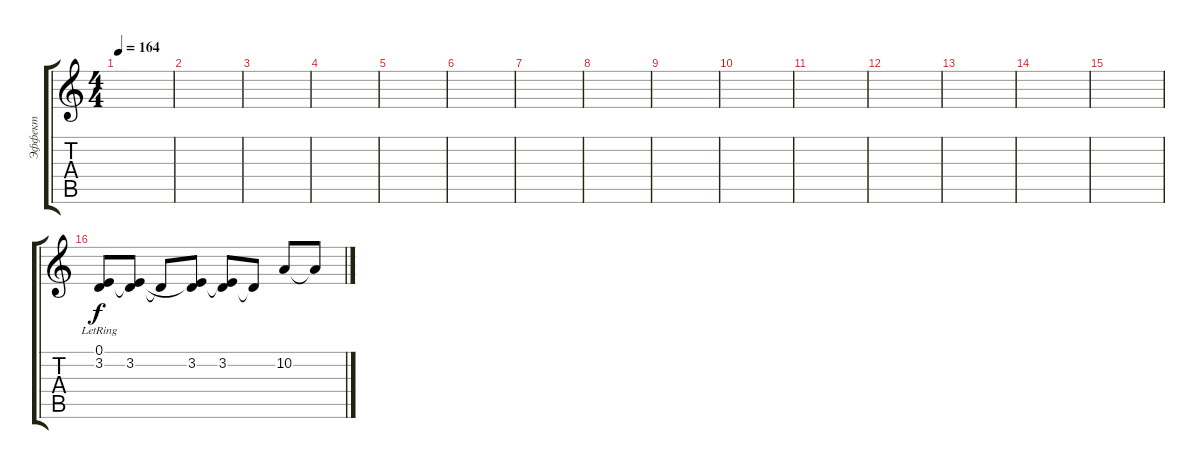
\track ("Эффект" "Эффект") {instrument marimba}
\staff {score tabs}
\tuning (E4 B3 G3 D3 A2 E2) {hide}
\ts (4 4)
\tempo 164
\clef g2
\ks c
|
|
|
|
|
|
|
|
|
|
|
|
|
|
|
(0.1 3.2{lr}).8 (0.1{t} 3.2).8 3.2{t}.8 (0.1{t} 3.2).8 (0.1{t} 3.2).8 3.2{t}.8 10.2.8 10.2{t}.8
